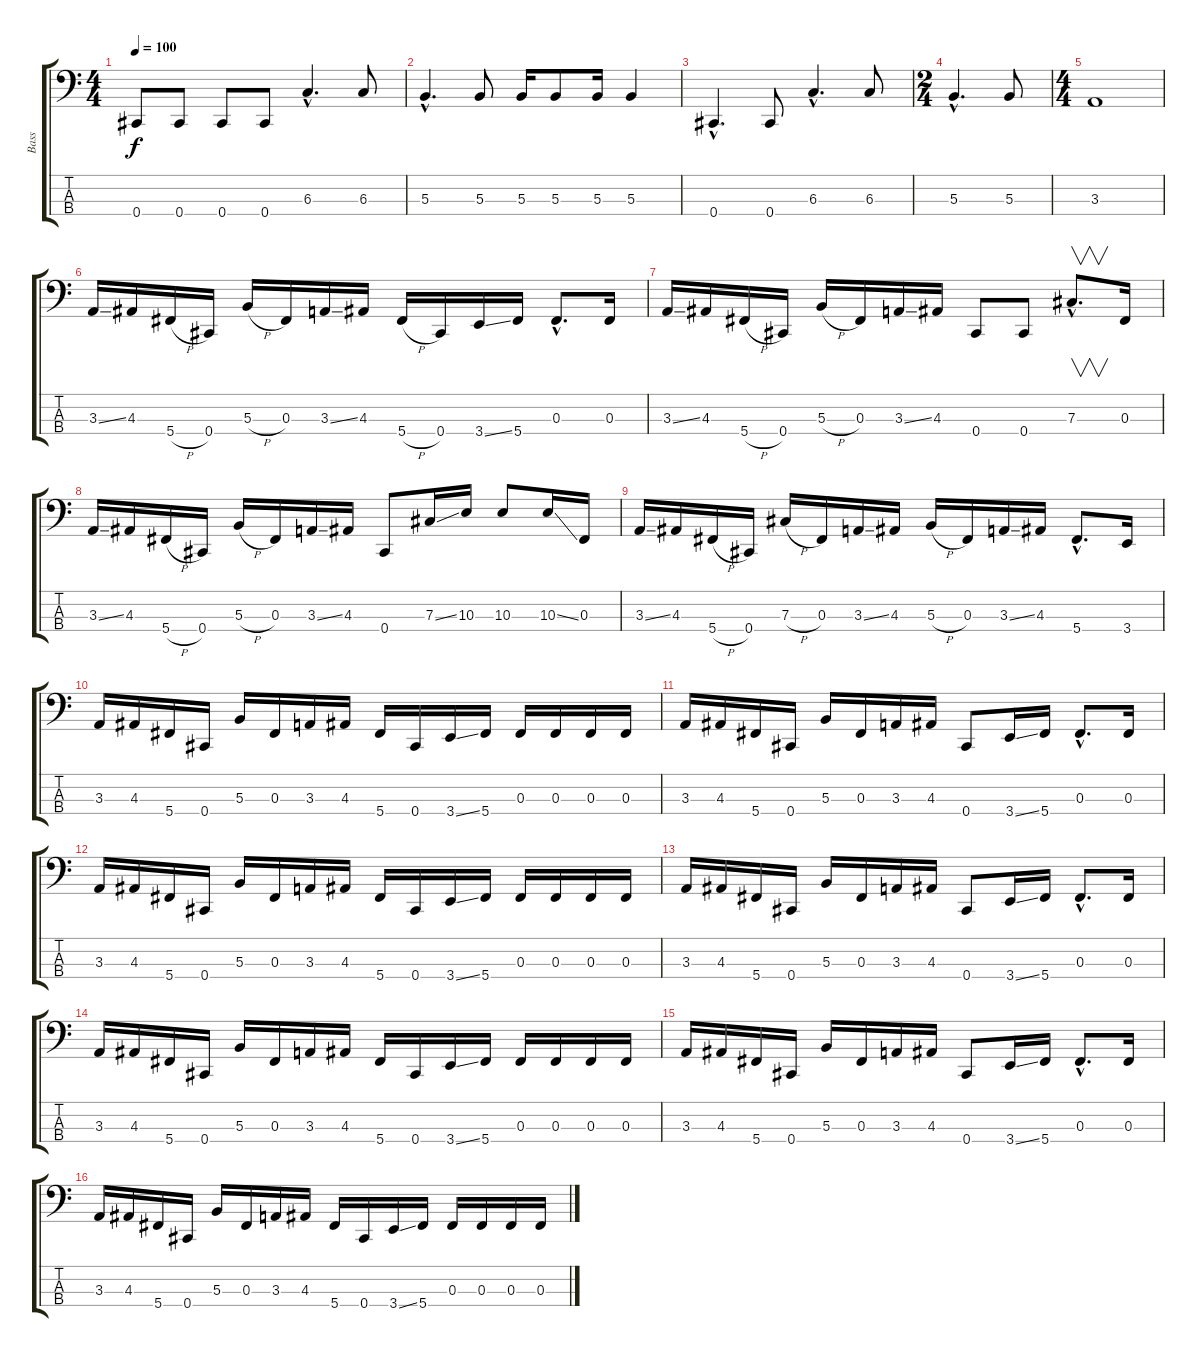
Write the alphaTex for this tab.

\track ("Bass" "Bass") {instrument electricbassfinger}
\staff {score tabs}
\tuning (Gb2 Db2 Gb1 Db1) {hide}
\ts (4 4)
\tempo 100
\clef f4
\ks c
0.4.8{dy f} 0.4.8 0.4.8 0.4.8 6.3{hac}.4{d} 6.3.8 |
5.3{hac}.4{d} 5.3.8 5.3.16 5.3.8 5.3.16 5.3.4 |
0.4{hac}.4{d} 0.4.8 6.3{hac}.4{d} 6.3.8 |
\ts (2 4)
5.3{hac}.4{d} 5.3.8 |
\ts (4 4)
3.3.1 |
3.3{ss}.16 4.3.16 5.4{h}.16 0.4.16 5.3{h}.16 0.3.16 3.3{ss}.16 4.3.16 5.4{h}.16 0.4.16 3.4{ss}.16 5.4.16 0.3{hac}.8{d} 0.3.16 |
3.3{ss}.16 4.3.16 5.4{h}.16 0.4.16 5.3{h}.16 0.3.16 3.3{ss}.16 4.3.16 0.4.8 0.4.8 7.3{hac}.8{v d} 0.3.16 |
3.3{ss}.16 4.3.16 5.4{h}.16 0.4.16 5.3{h}.16 0.3.16 3.3{ss}.16 4.3.16 0.4.8 7.3{ss}.16 10.3.16 10.3.8 10.3{ss}.16 0.3.16 |
3.3{ss}.16 4.3.16 5.4{h}.16 0.4.16 7.3{h}.16 0.3.16 3.3{ss}.16 4.3.16 5.3{h}.16 0.3.16 3.3{ss}.16 4.3.16 5.4{hac}.8{d} 3.4.16 |
3.3.16 4.3.16 5.4.16 0.4.16 5.3.16 0.3.16 3.3.16 4.3.16 5.4.16 0.4.16 3.4{ss}.16 5.4.16 0.3.16 0.3.16 0.3.16 0.3.16 |
3.3.16 4.3.16 5.4.16 0.4.16 5.3.16 0.3.16 3.3.16 4.3.16 0.4.8 3.4{ss}.16 5.4.16 0.3{hac}.8{d} 0.3.16 |
3.3.16 4.3.16 5.4.16 0.4.16 5.3.16 0.3.16 3.3.16 4.3.16 5.4.16 0.4.16 3.4{ss}.16 5.4.16 0.3.16 0.3.16 0.3.16 0.3.16 |
3.3.16 4.3.16 5.4.16 0.4.16 5.3.16 0.3.16 3.3.16 4.3.16 0.4.8 3.4{ss}.16 5.4.16 0.3{hac}.8{d} 0.3.16 |
3.3.16 4.3.16 5.4.16 0.4.16 5.3.16 0.3.16 3.3.16 4.3.16 5.4.16 0.4.16 3.4{ss}.16 5.4.16 0.3.16 0.3.16 0.3.16 0.3.16 |
3.3.16 4.3.16 5.4.16 0.4.16 5.3.16 0.3.16 3.3.16 4.3.16 0.4.8 3.4{ss}.16 5.4.16 0.3{hac}.8{d} 0.3.16 |
3.3.16 4.3.16 5.4.16 0.4.16 5.3.16 0.3.16 3.3.16 4.3.16 5.4.16 0.4.16 3.4{ss}.16 5.4.16 0.3.16 0.3.16 0.3.16 0.3.16
